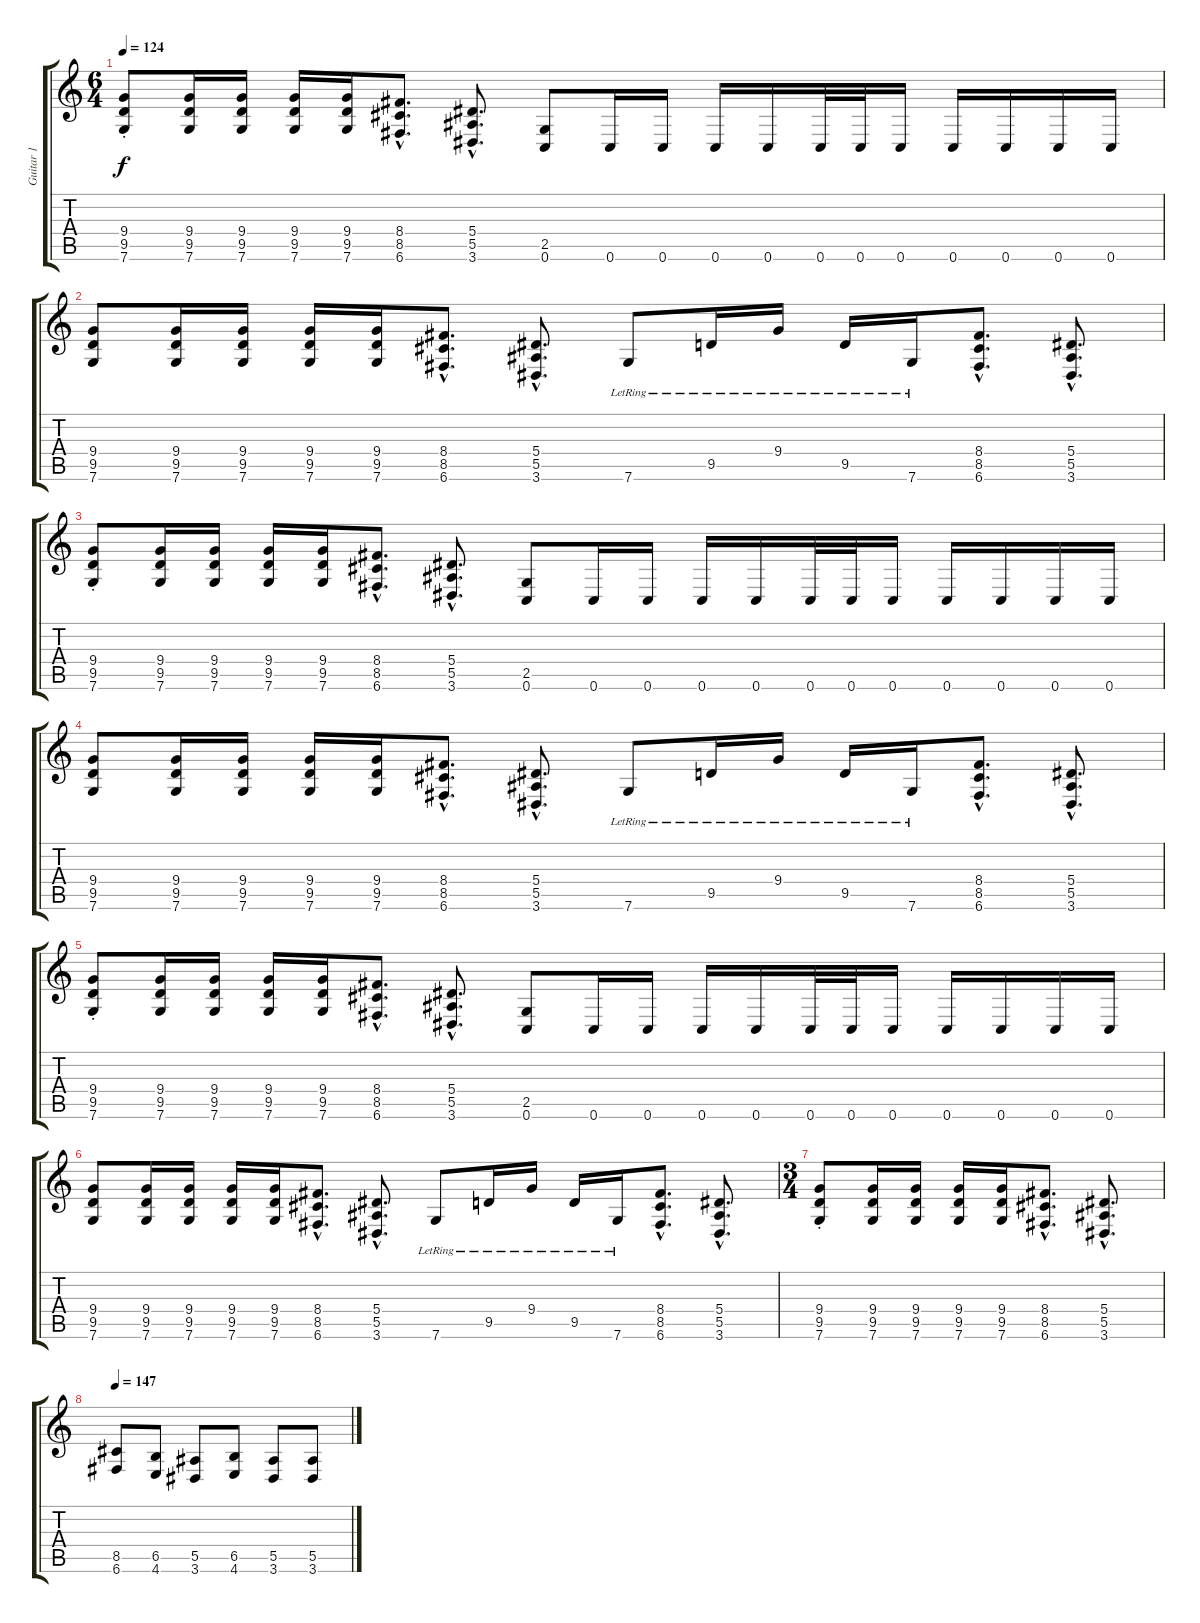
\track ("Guitar 1" "Guitar 1") {instrument distortionguitar}
\staff {score tabs}
\tuning (C4 G3 Eb3 Bb2 F2 C2) {hide}
\ts (6 4)
\tempo 124
\clef g2
\ks c
(9.4{st} 9.5{st} 7.6{st}).8{dy f} (9.4 9.5 7.6).16 (9.4 9.5 7.6).16 (9.4 9.5 7.6).16 (9.4 9.5 7.6).16 (8.4{hac} 8.5{hac} 6.6{hac}).8{d} (5.4{hac} 5.5{hac} 3.6{hac}).8{d} (2.5 0.6).8 0.6.16 0.6.16 0.6.16 0.6.16 0.6.32 0.6.32 0.6.16 0.6.16 0.6.16 0.6.16 0.6.16 |
(9.4 9.5 7.6).8 (9.4 9.5 7.6).16 (9.4 9.5 7.6).16 (9.4 9.5 7.6).16 (9.4 9.5 7.6).16 (8.4{hac} 8.5{hac} 6.6{hac}).8{d} (5.4{hac} 5.5{hac} 3.6{hac}).8{d} 7.6{lr}.8 9.5{lr}.16 9.4{lr}.16 9.5{lr}.16 7.6{lr}.16 (8.4{hac} 8.5{hac} 6.6{hac}).8{d} (5.4{hac} 5.5{hac} 3.6{hac}).8{d} |
(9.4{st} 9.5{st} 7.6{st}).8 (9.4 9.5 7.6).16 (9.4 9.5 7.6).16 (9.4 9.5 7.6).16 (9.4 9.5 7.6).16 (8.4{hac} 8.5{hac} 6.6{hac}).8{d} (5.4{hac} 5.5{hac} 3.6{hac}).8{d} (2.5 0.6).8 0.6.16 0.6.16 0.6.16 0.6.16 0.6.32 0.6.32 0.6.16 0.6.16 0.6.16 0.6.16 0.6.16 |
(9.4 9.5 7.6).8 (9.4 9.5 7.6).16 (9.4 9.5 7.6).16 (9.4 9.5 7.6).16 (9.4 9.5 7.6).16 (8.4{hac} 8.5{hac} 6.6{hac}).8{d} (5.4{hac} 5.5{hac} 3.6{hac}).8{d} 7.6{lr}.8 9.5{lr}.16 9.4{lr}.16 9.5{lr}.16 7.6{lr}.16 (8.4{hac} 8.5{hac} 6.6{hac}).8{d} (5.4{hac} 5.5{hac} 3.6{hac}).8{d} |
(9.4{st} 9.5{st} 7.6{st}).8 (9.4 9.5 7.6).16 (9.4 9.5 7.6).16 (9.4 9.5 7.6).16 (9.4 9.5 7.6).16 (8.4{hac} 8.5{hac} 6.6{hac}).8{d} (5.4{hac} 5.5{hac} 3.6{hac}).8{d} (2.5 0.6).8 0.6.16 0.6.16 0.6.16 0.6.16 0.6.32 0.6.32 0.6.16 0.6.16 0.6.16 0.6.16 0.6.16 |
(9.4 9.5 7.6).8 (9.4 9.5 7.6).16 (9.4 9.5 7.6).16 (9.4 9.5 7.6).16 (9.4 9.5 7.6).16 (8.4{hac} 8.5{hac} 6.6{hac}).8{d} (5.4{hac} 5.5{hac} 3.6{hac}).8{d} 7.6{lr}.8 9.5{lr}.16 9.4{lr}.16 9.5{lr}.16 7.6{lr}.16 (8.4{hac} 8.5{hac} 6.6{hac}).8{d} (5.4{hac} 5.5{hac} 3.6{hac}).8{d} |
\ts (3 4)
(9.4{st} 9.5{st} 7.6{st}).8 (9.4 9.5 7.6).16 (9.4 9.5 7.6).16 (9.4 9.5 7.6).16 (9.4 9.5 7.6).16 (8.4{hac} 8.5{hac} 6.6{hac}).8{d} (5.4{hac} 5.5{hac} 3.6{hac}).8{d} |
\section ("" "")
\tempo 147
(8.5 6.6).8 (6.5 4.6).8 (5.5 3.6).8 (6.5 4.6).8 (5.5 3.6).8 (5.5 3.6).8
